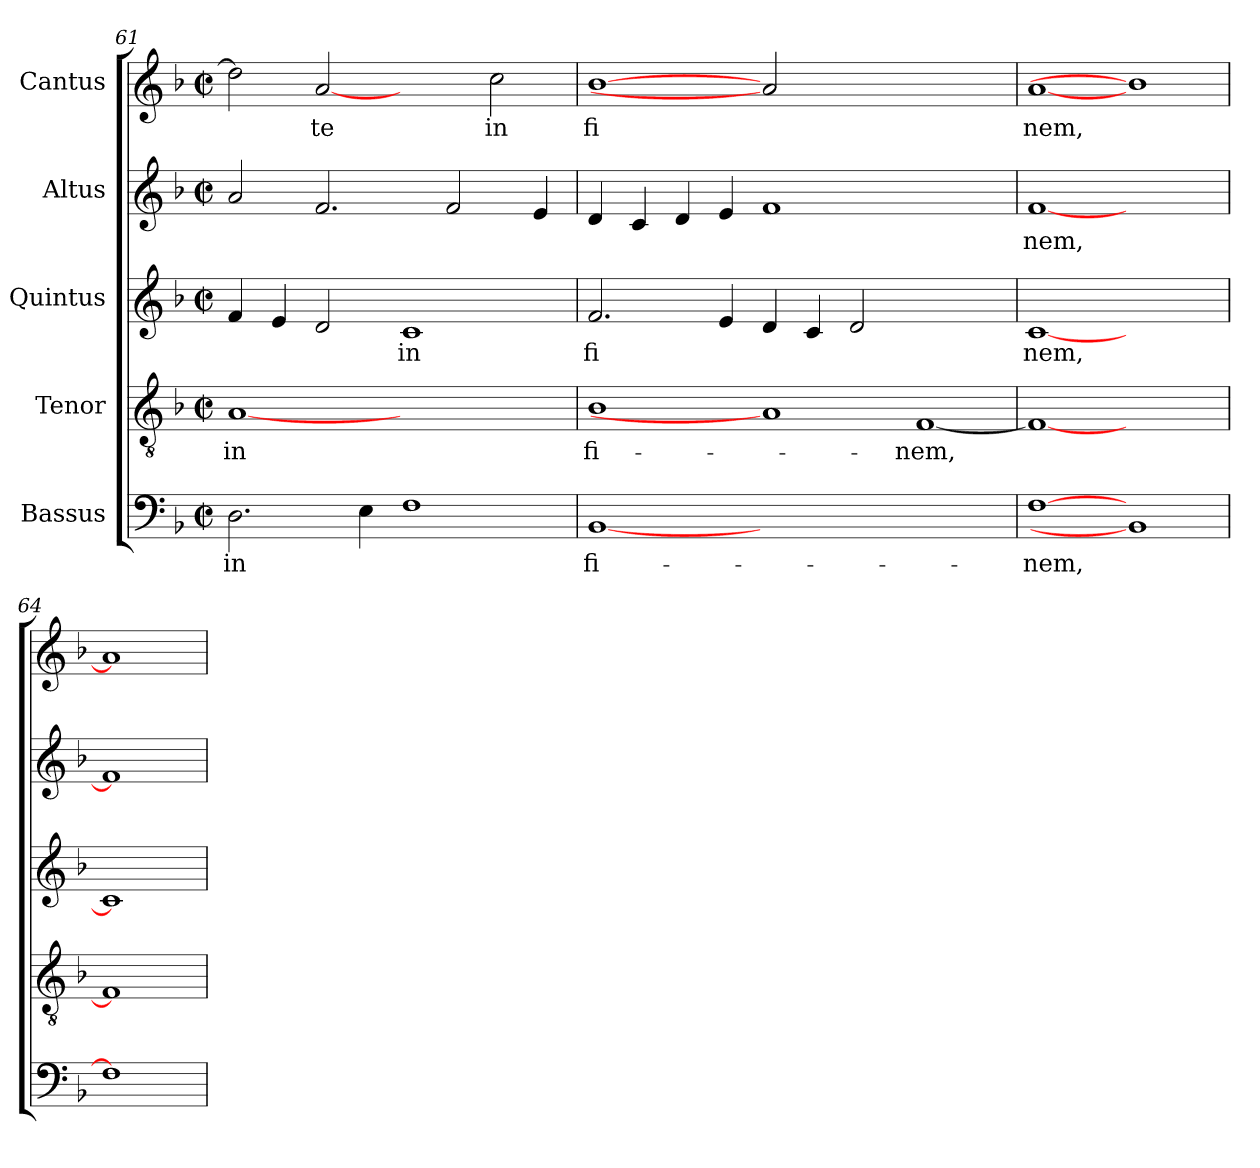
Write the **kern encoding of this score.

**kern	**text	**kern	**text	**kern	**text	**kern	**text	**kern	**text
*part5	*part5	*part4	*part4	*part3	*part3	*part2	*part2	*part1	*part1
*staff5	*staff5	*staff4	*staff4	*staff3	*staff3	*staff2	*staff2	*staff1	*staff1
*I"Bassus	*	*I"Tenor	*	*I"Quintus	*	*I"Altus	*	*I"Cantus	*
*clefF4	*	*clefGv2	*	*clefG2	*	*clefG2	*	*clefG2	*
*k[b-]	*	*k[b-]	*	*k[b-]	*	*k[b-]	*	*k[b-]	*
*F:	*	*F:	*	*F:	*	*F:	*	*F:	*
*M2/2	*	*M2/2	*	*M2/2	*	*M2/2	*	*M2/2	*
*met(c|)	*	*met(c|)	*	*met(c|)	*	*met(c|)	*	*met(c|)	*
=61	=61	=61	=61	=61	=61	=61	=61	=61	=61
!	!LO:LY:b:cj	!	!LO:LY:b:cj	!	!LO:LY:b:cj	!	!	!	!LO:LY:b:cj
2.D\	in	[1A	in	4f/	.	2a/	.	2dd\]	.
!	!	!	!	!	!LO:LY:b:cj	!	!	!	!
.	.	.	.	4e/	.	.	.	.	.
!	!	!	!	!	!LO:LY:b:cj	!	!	!	!LO:LY:b:cj
.	.	.	.	2d/	.	2.f/	.	[2a	te
!	!LO:LY:b:cj	!	!	!	!	!	!	!	!
4E\	.	.	.	.	.	.	.	.	.
!	!LO:LY:b:cj	!	!	!	!LO:LY:b:cj	!	!	!	!
1F	.	1ryy	.	1c	in	.	.	2ryy	.
.	.	.	.	.	.	2f/	.	.	.
!	!	!	!	!	!	!	!	!	!LO:LY:b:cj
.	.	.	.	.	.	.	.	2cc\	in
!	!	!	!	!	!	!	!LO:LY:b:cj	!	!
.	.	.	.	.	.	4e/	.	.	.
!!LO:PB:g=z
=62	=62	=62	=62	=62	=62	=62	=62	=62	=62
!	!LO:LY:b:cj	!	!LO:LY:b:cj	!	!LO:LY:b:cj	!	!LO:LY:b:cj	!	!LO:LY:b:cj
[1BB-	fi-	1B-	fi-	2.f/	fi	4d/	.	[1b-	fi
!	!	!	!	!	!	!	!LO:LY:b:cj	!	!
.	.	.	.	.	.	4c/	.	.	.
!	!	!	!	!	!	!	!LO:LY:b:cj	!	!
.	.	.	.	.	.	4d/	.	.	.
!	!	!	!	!	!LO:LY:b:cj	!	!LO:LY:b:cj	!	!
.	.	.	.	4e/	.	4e/	.	.	.
!	!	!	!	!	!LO:LY:b:cj	!	!LO:LY:b:cj	!	!
0ryy	.	1A]	.	4d/	.	1f	.	2a]	.
!	!	!	!	!	!LO:LY:b:cj	!	!	!	!
.	.	.	.	4c/	.	.	.	.	.
!	!	!	!	!	!LO:LY:b:cj	!	!	!	!
.	.	.	.	2d/	.	.	.	1.ryy	.
!	!	!	!LO:LY:b:cj	!	!	!	!	!	!
.	.	[<1F	-nem,	1ryy	.	1ryy	.	.	.
=63	=63	=63	=63	=63	=63	=63	=63	=63	=63
!	!LO:LY:b:cj	!	!LO:LY:b:cj	!	!LO:LY:b:cj	!	!LO:LY:b:cj	!	!LO:LY:b:cj
[1F	-nem,	1F_	.	[1c	nem,	[1f	nem,	[1a	nem,
1BB-]	.	1ryy	.	1ryy	.	1ryy	.	1b-]	.
=64	=64	=64	=64	=64	=64	=64	=64	=64	=64
1F]	.	1F]	.	1c]	.	1f]	.	1a]	.
=	=	=	=	=	=	=	=	=	=
*-	*-	*-	*-	*-	*-	*-	*-	*-	*-
